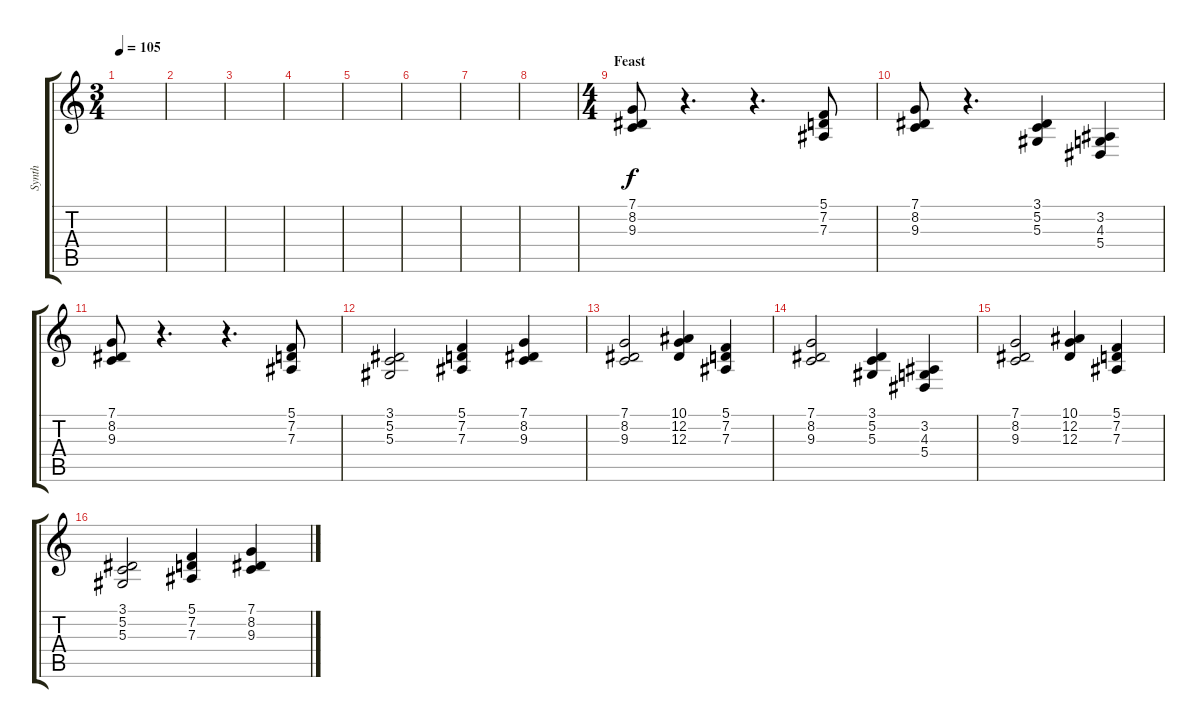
\track ("Synth" "Synth") {instrument choiraahs}
\staff {score tabs}
\tuning (C4 G3 Eb3 Bb2 F2 C2) {hide}
\ts (3 4)
\tempo 105
\clef g2
\ks c
|
|
|
|
|
|
|
|
\ts (4 4)
\section ("" "Feast")
(7.1 8.2 9.3).8 r.4{d} r.4{d} (5.1 7.2 7.3).8 |
(7.1 8.2 9.3).8 r.4{d} (3.1 5.2 5.3).4 (3.2 4.3 5.4).4 |
(7.1 8.2 9.3).8 r.4{d} r.4{d} (5.1 7.2 7.3).8 |
(3.1 5.2 5.3).2 (5.1 7.2 7.3).4 (7.1 8.2 9.3).4 |
(7.1 8.2 9.3).2 (10.1 12.2 12.3).4 (5.1 7.2 7.3).4 |
(7.1 8.2 9.3).2 (3.1 5.2 5.3).4 (3.2 4.3 5.4).4 |
(7.1 8.2 9.3).2 (10.1 12.2 12.3).4 (5.1 7.2 7.3).4 |
(3.1 5.2 5.3).2 (5.1 7.2 7.3).4 (7.1 8.2 9.3).4
